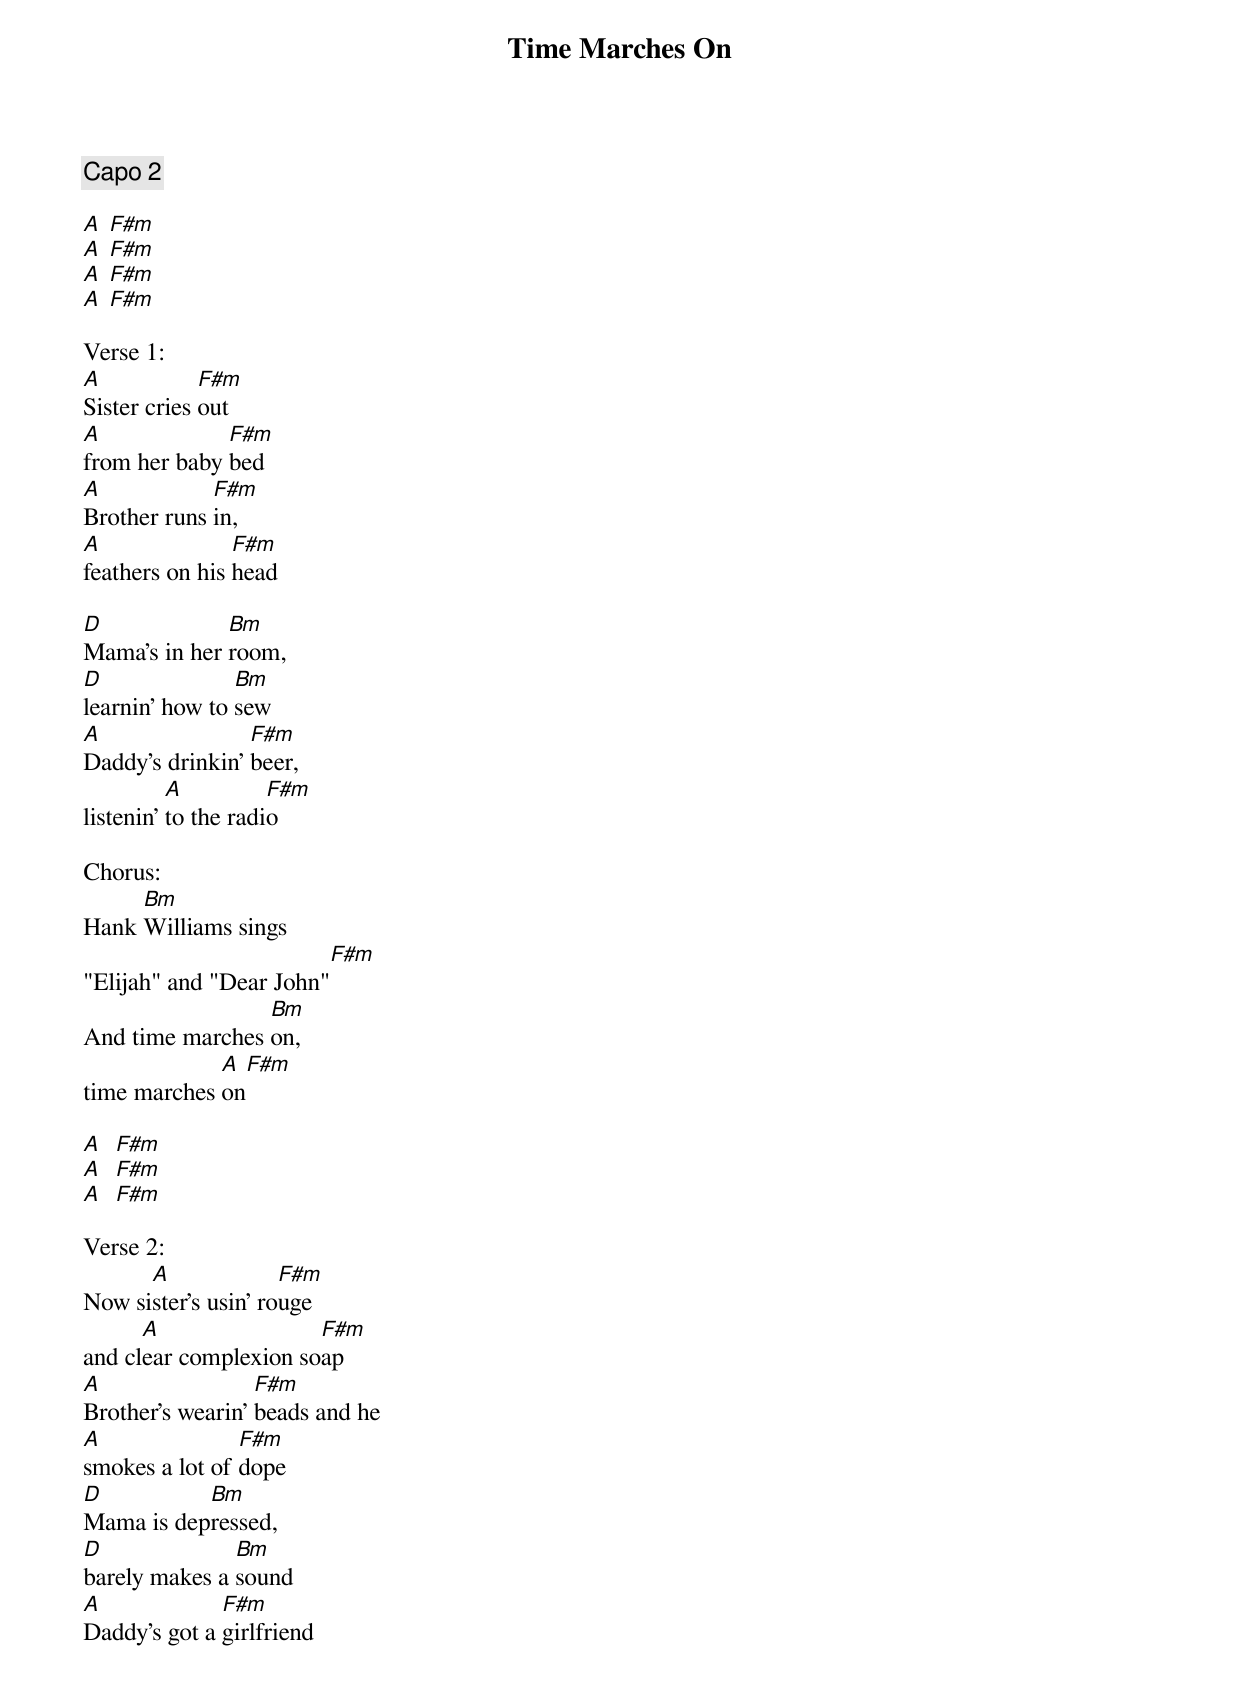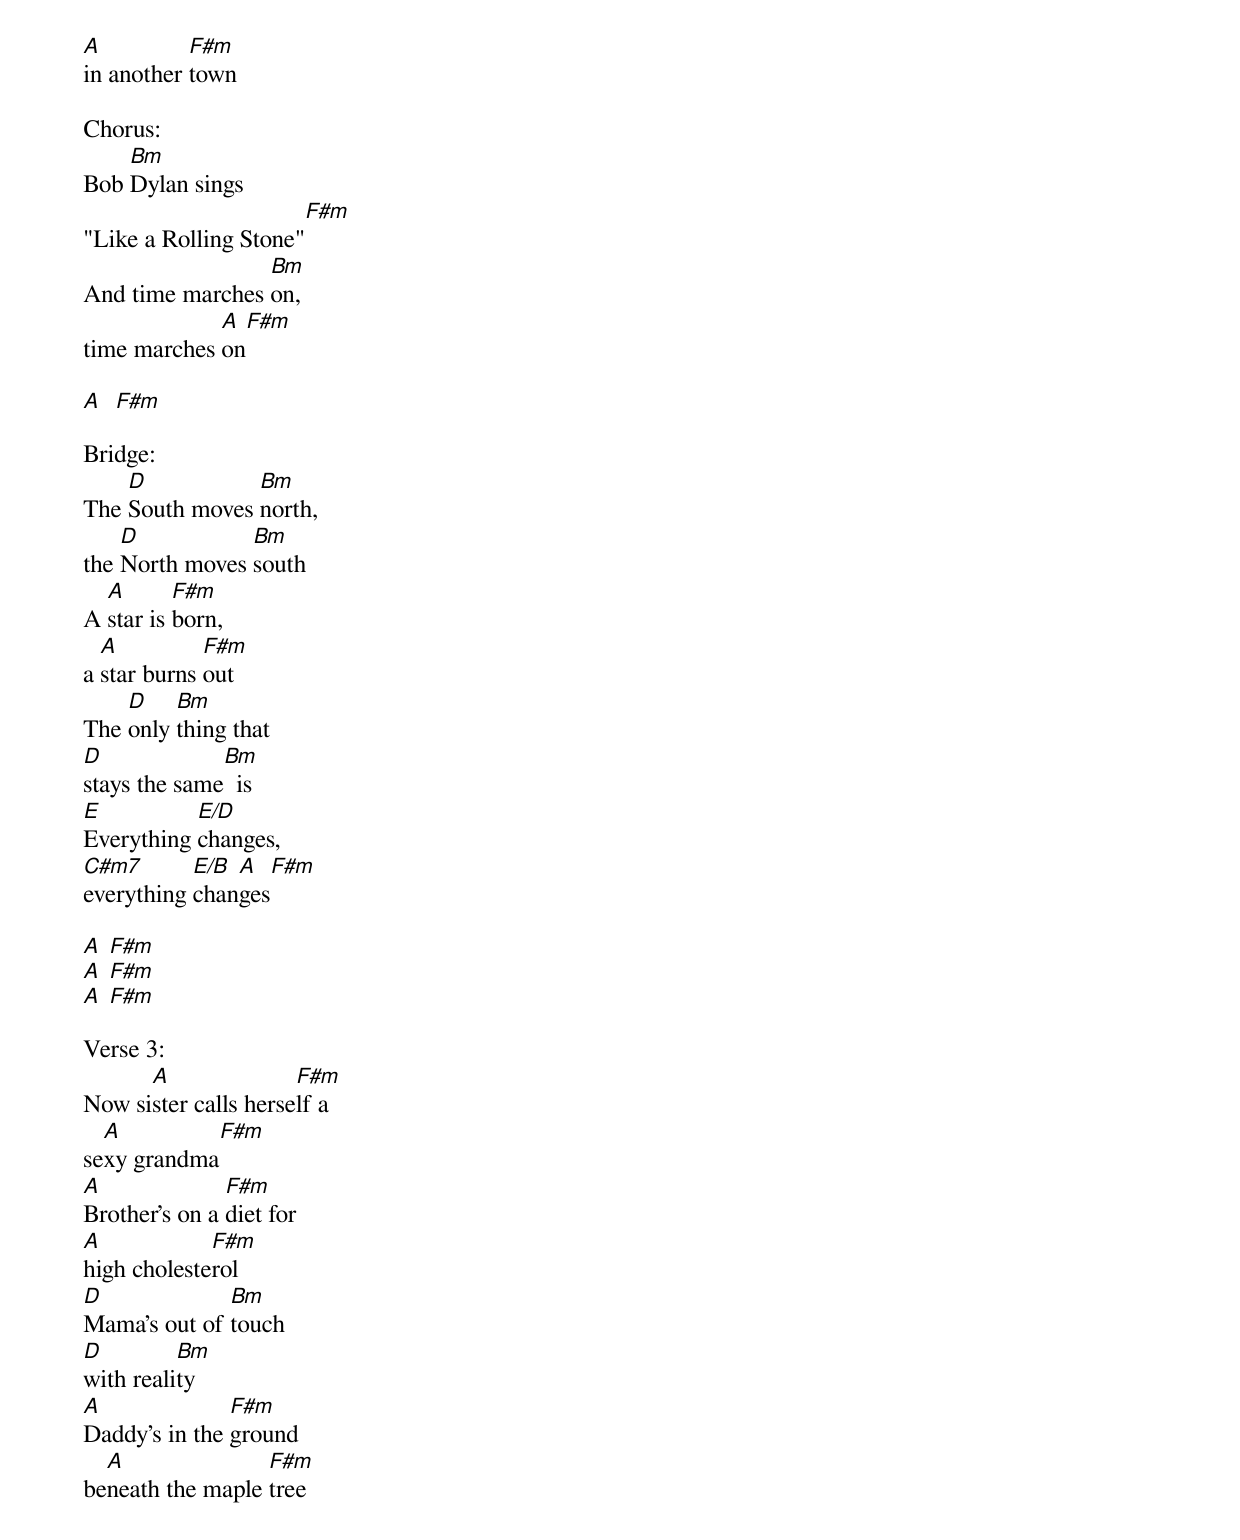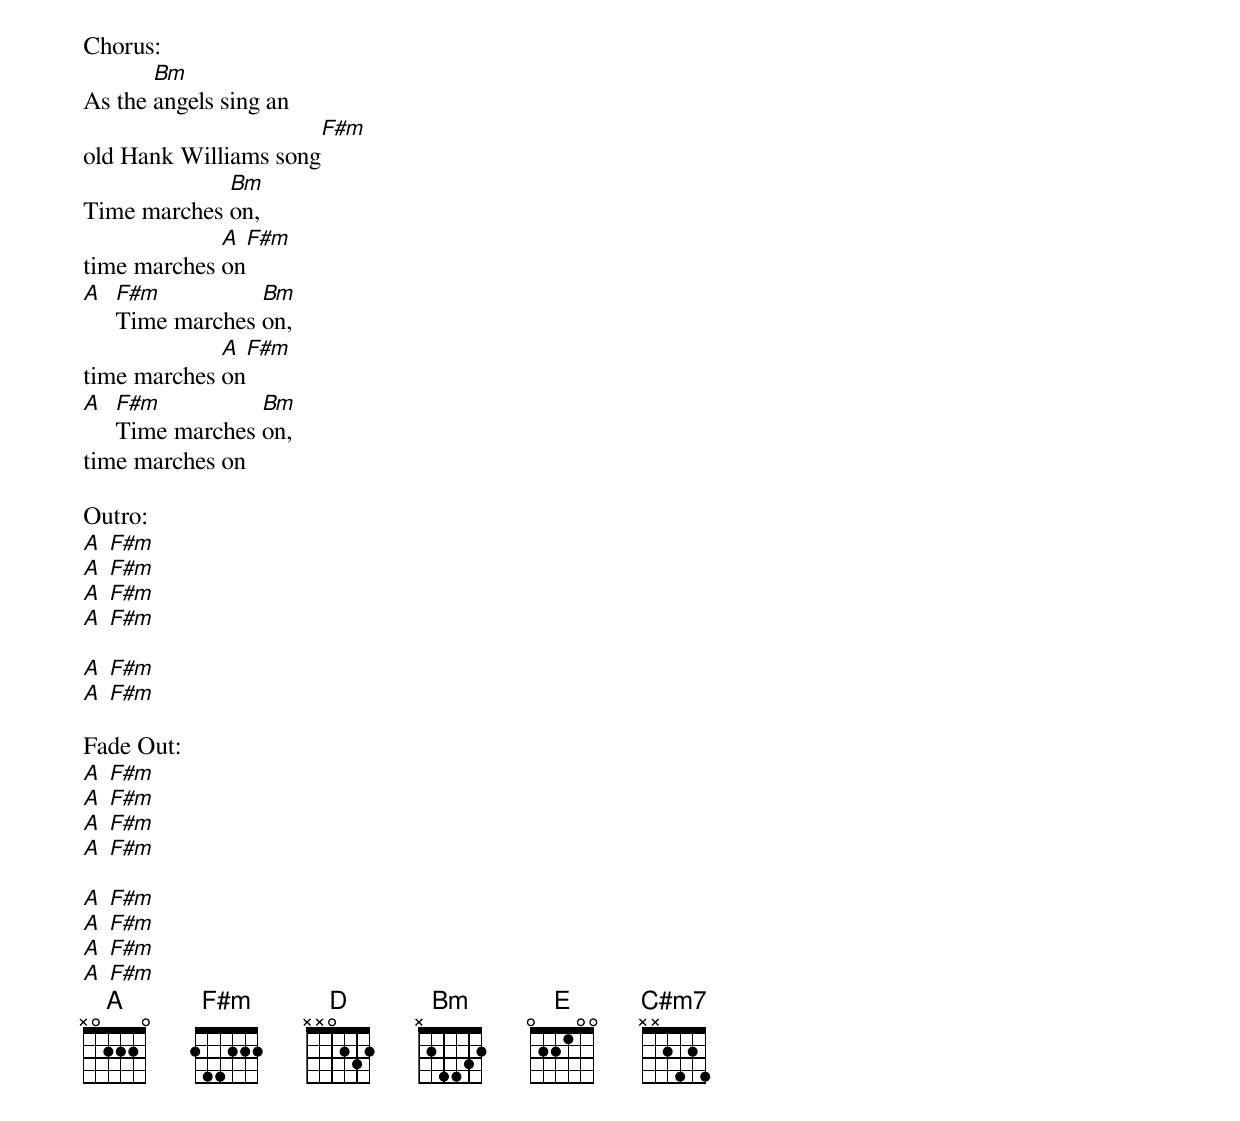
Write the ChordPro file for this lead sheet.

{title:Time Marches On}
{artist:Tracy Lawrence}
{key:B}
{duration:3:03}
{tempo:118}

{c: Capo 2}

[A] [F#m]
[A] [F#m]
[A] [F#m]
[A] [F#m]

Verse 1:
[A]Sister cries [F#m]out
[A]from her baby [F#m]bed
[A]Brother runs [F#m]in,
[A]feathers on his [F#m]head

[D]Mama's in her [Bm]room,
[D]learnin' how to [Bm]sew
[A]Daddy's drinkin' [F#m]beer,
listenin' [A]to the radi[F#m]o

Chorus:
Hank [Bm]Williams sings
"Elijah" and "Dear John"[F#m]
And time marches [Bm]on,
time marches [A]on[F#m]

[A]  [F#m]
[A]  [F#m]
[A]  [F#m]

Verse 2:
Now si[A]ster's usin' ro[F#m]uge
and cl[A]ear complexion so[F#m]ap
[A]Brother's wearin' [F#m]beads and he
[A]smokes a lot of [F#m]dope
[D]Mama is dep[Bm]ressed,
[D]barely makes a [Bm]sound
[A]Daddy's got a [F#m]girlfriend
[A]in another [F#m]town

Chorus:
Bob [Bm]Dylan sings
"Like a Rolling Stone"[F#m]
And time marches [Bm]on,
time marches [A]on[F#m]

[A]  [F#m]

Bridge:
The [D]South moves [Bm]north,
the [D]North moves [Bm]south
A [A]star is [F#m]born,
a [A]star burns [F#m]out
The [D]only [Bm]thing that
[D]stays the same[Bm]  is
[E]Everything [E/D]changes,
[C#m7]everything [E/B]chan[A]ges[F#m]

[A] [F#m]
[A] [F#m]
[A] [F#m]

Verse 3:
Now si[A]ster calls herse[F#m]lf a
se[A]xy grandma[F#m]
[A]Brother's on a [F#m]diet for
[A]high choleste[F#m]rol
[D]Mama's out of [Bm]touch
[D]with reali[Bm]ty
[A]Daddy's in the [F#m]ground
be[A]neath the maple [F#m]tree

Chorus:
As the [Bm]angels sing an
old Hank Williams song[F#m]
Time marches [Bm]on,
time marches [A]on[F#m]
[A]  [F#m]Time marches [Bm]on,
time marches [A]on[F#m]
[A]  [F#m]Time marches [Bm]on,
time marches on

Outro:
[A] [F#m]
[A] [F#m]
[A] [F#m]
[A] [F#m]

[A] [F#m]
[A] [F#m]

Fade Out:
[A] [F#m]
[A] [F#m]
[A] [F#m]
[A] [F#m]

[A] [F#m]
[A] [F#m]
[A] [F#m]
[A] [F#m]
